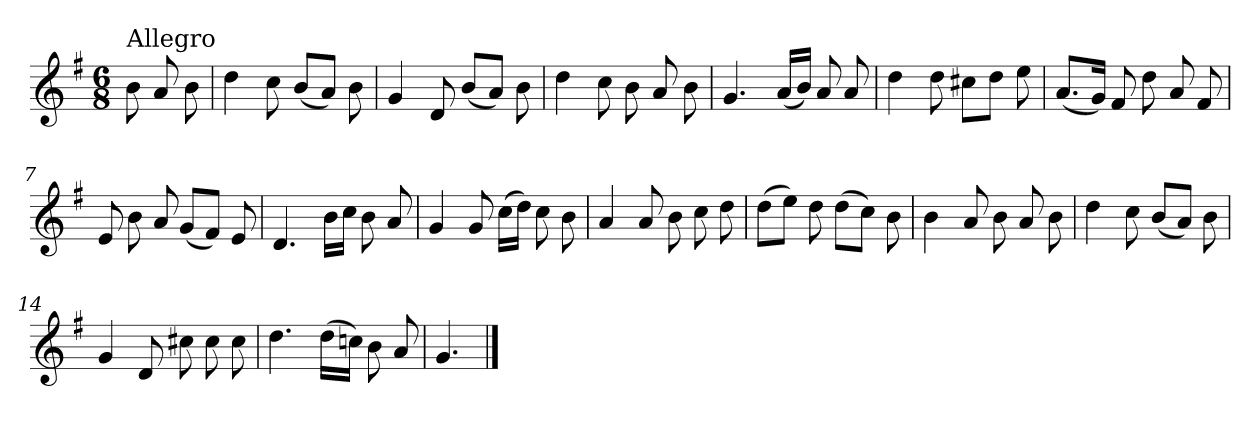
**kern
*part1
*staff1
*clefG2
*k[f#]
*G:
*M6/8
=
!LO:TX:a:t=Allegro
8b\
8a/
8b\
=1
4dd\
8cc\
(<8b/L
8a/J)
8b\
=2
4g/
8d/
(<8b/L
8a/J)
8b\
=3
4dd\
8cc\
8b\
8a/
8b\
=4
4.g/
(<16a/LL
16b/JJ)
8a/
8a/
=5
4dd\
8dd\
8cc#X\L
8dd\J
8ee\
!!LO:LB:g=z
=6
(<8.a/L
16g/Jk)
8f#/
8dd\
8a/
8f#/
=7
8e/
8b\
8a/
(<8g/L
8f#/J)
8e/
=8
4.d/
16b\LL
16cc\JJ
8b\
8a/
=9
4g/
8g/
(>16cc\LL
16dd\JJ)
8cc\
8b\
=10
4a/
8a/
8b\
8cc\
8dd\
=11
(>8dd\L
8ee\J)
8dd\
(>8dd\L
8cc\J)
8b\
!!LO:LB:g=z
=12
4b\
8a/
8b\
8a/
8b\
=13
4dd\
8cc\
(<8b/L
8a/J)
8b\
=14
4g/
8d/
8cc#X\
8cc#\
8cc#\
=15
4.dd\
(>16dd\LL
16ccn\JJ)
8b\
8a/
=16
4.g/
==
*-
